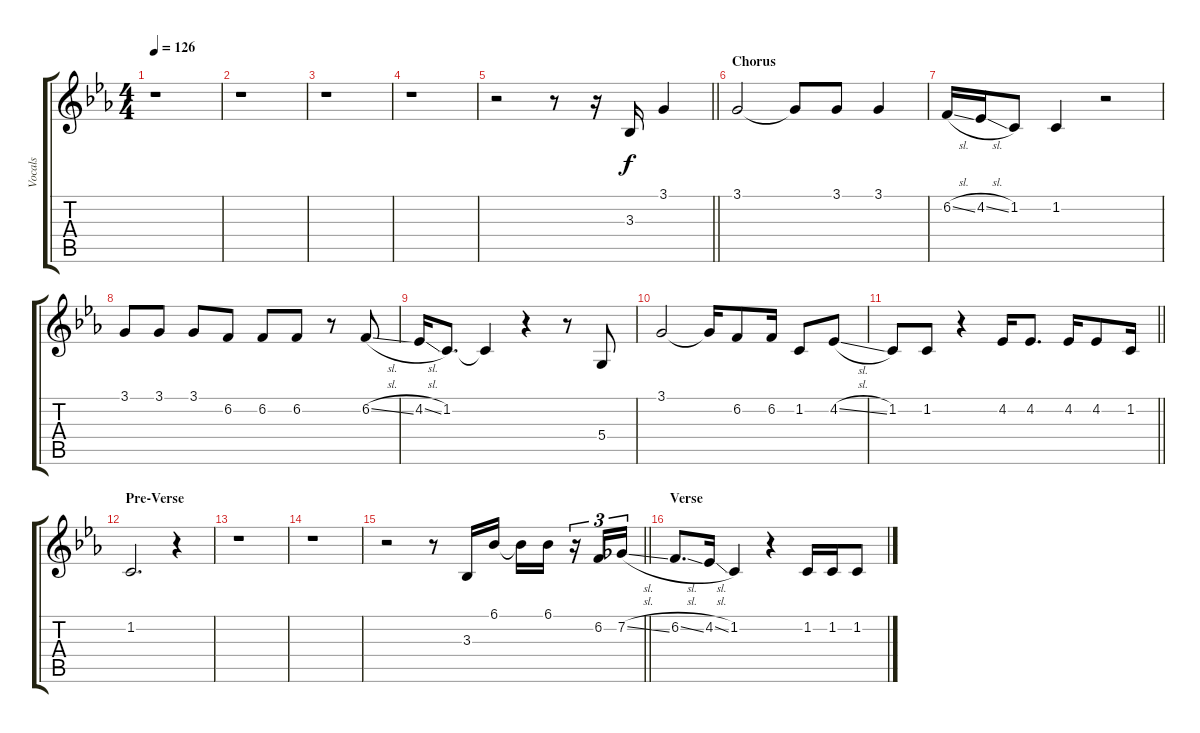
\track ("Vocals" "Vocals") {instrument clarinet}
\staff {score tabs}
\tuning (E4 B3 G3 D3 A2 E2) {hide}
\ts (4 4)
\tempo 126
\clef g2
\ks eb
r.1{dy f} |
r.1 |
r.1 |
r.1 |
\barLineRight lightlight
r.2 r.8 r.16 3.3.16 3.1.4 |
\section ("" "Chorus")
3.1.2 3.1{t}.8 3.1.8 3.1.4 |
6.2{sl}.16 4.2{sl}.16 1.2.8 1.2.4 r.2 |
3.1.8 3.1.8 3.1.8 6.2.8 6.2.8 6.2.8 r.8 6.2{sl}.8 |
4.2{sl}.16 1.2.8{d} 1.2{t}.4 r.4 r.8 5.4.8 |
3.1.2 3.1{t}.16 6.2.8 6.2.16 1.2.8 4.2{sl}.8 |
\barLineRight lightlight
1.2.8 1.2.8 r.4 4.2.16 4.2.8{d} 4.2.16 4.2.8 1.2.16 |
\section ("" "Pre-Verse")
1.2.2{d} r.4 |
r.1 |
r.1 |
\barLineRight lightlight
r.2 r.8 3.3.16 6.1.16 6.1{t}.16 6.1.16 r.16{tu (3 2)} 6.2.16{tu (3 2)} 7.2{sl}.16{tu (3 2)} |
\section ("" "Verse")
6.2{sl}.8{d} 4.2{sl}.16 1.2.4 r.4 1.2.16 1.2.16 1.2.8
